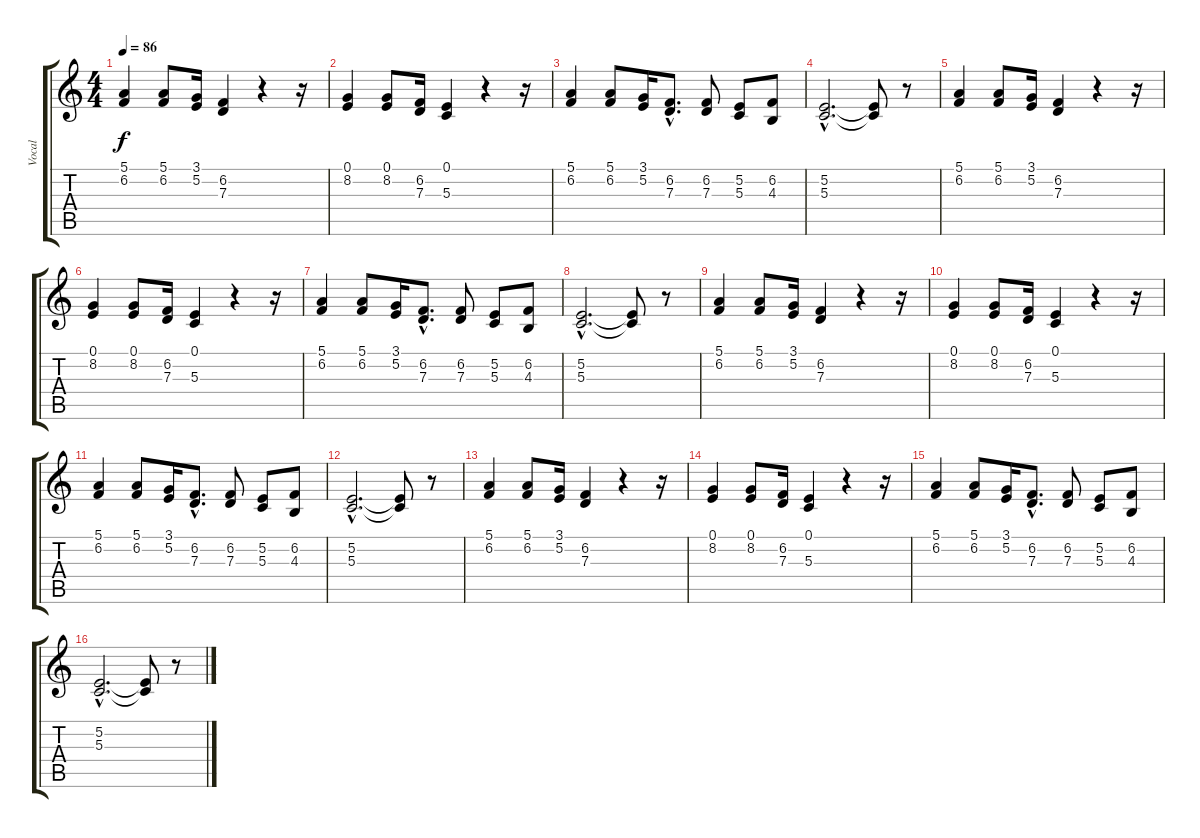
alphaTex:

\track ("Vocal" "Vocal") {instrument englishhorn}
\staff {score tabs}
\tuning (E4 B3 G3 D3 A2 E2) {hide}
\ts (4 4)
\tempo 86
\clef g2
\ks c
(5.1 6.2).4{dy f} (5.1 6.2).8 (3.1 5.2).16 (6.2 7.3).4 r.4 r.16 |
(0.1 8.2).4 (0.1 8.2).8 (6.2 7.3).16 (0.1 5.3).4 r.4 r.16 |
(5.1 6.2).4 (5.1 6.2).8 (3.1 5.2).16 (6.2{hac} 7.3{hac}).8{d} (6.2 7.3).8 (5.2 5.3).8 (6.2 4.3).8 |
(5.2{hac} 5.3{hac}).2{d} (5.2{t} 5.3{t}).8 r.8 |
(5.1 6.2).4 (5.1 6.2).8 (3.1 5.2).16 (6.2 7.3).4 r.4 r.16 |
(0.1 8.2).4 (0.1 8.2).8 (6.2 7.3).16 (0.1 5.3).4 r.4 r.16 |
(5.1 6.2).4 (5.1 6.2).8 (3.1 5.2).16 (6.2{hac} 7.3{hac}).8{d} (6.2 7.3).8 (5.2 5.3).8 (6.2 4.3).8 |
(5.2{hac} 5.3{hac}).2{d} (5.2{t} 5.3{t}).8 r.8 |
(5.1 6.2).4 (5.1 6.2).8 (3.1 5.2).16 (6.2 7.3).4 r.4 r.16 |
(0.1 8.2).4 (0.1 8.2).8 (6.2 7.3).16 (0.1 5.3).4 r.4 r.16 |
(5.1 6.2).4 (5.1 6.2).8 (3.1 5.2).16 (6.2{hac} 7.3{hac}).8{d} (6.2 7.3).8 (5.2 5.3).8 (6.2 4.3).8 |
(5.2{hac} 5.3{hac}).2{d} (5.2{t} 5.3{t}).8 r.8 |
(5.1 6.2).4 (5.1 6.2).8 (3.1 5.2).16 (6.2 7.3).4 r.4 r.16 |
(0.1 8.2).4 (0.1 8.2).8 (6.2 7.3).16 (0.1 5.3).4 r.4 r.16 |
(5.1 6.2).4 (5.1 6.2).8 (3.1 5.2).16 (6.2{hac} 7.3{hac}).8{d} (6.2 7.3).8 (5.2 5.3).8 (6.2 4.3).8 |
(5.2{hac} 5.3{hac}).2{d} (5.2{t} 5.3{t}).8 r.8
